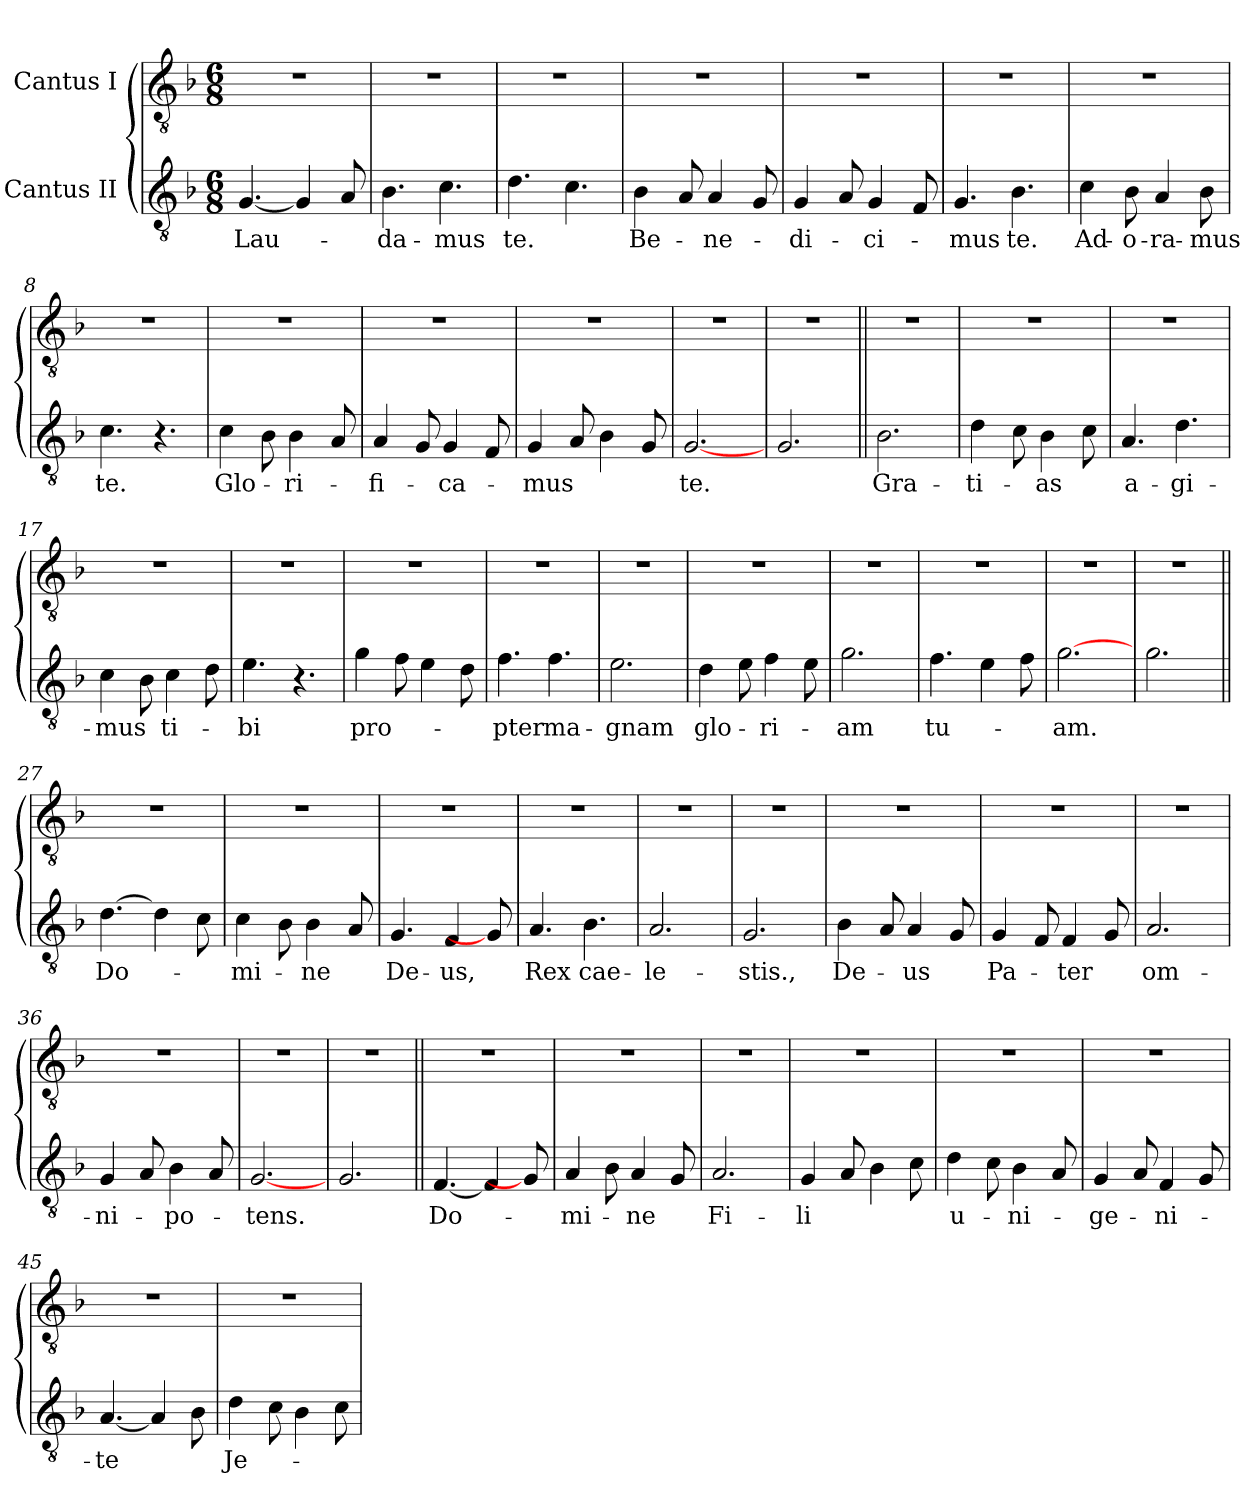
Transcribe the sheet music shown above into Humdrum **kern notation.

**kern	**text	**kern
*part2	*part2	*part1
*staff2	*staff2	*staff1
*I"Cantus II	*	*I"Cantus I
!!LO:PB:g=z
*clefGv2	*	*clefGv2
*ITrd7c12	*	*ITrd7c12
*k[b-]	*	*k[b-]
*F:	*	*F:
*M6/8	*	*M6/8
=1	=1	=1
!	!LO:LY:b:color=#000000	!LO:N:vis=1
[4.GGi/	Lau-	2.r
4GGi/]	.	.
8AAi/L	.	.
=2	=2	=2
!	!LO:LY:b:color=#000000	!LO:N:vis=1
4.BB-i\	-da-	2.r
!	!LO:LY:b:color=#000000	!
4.Ci\	-mus	.
=3	=3	=3
!	!LO:LY:b:color=#000000	!LO:N:vis=1
4.Di\	te.	2.r
4.Ci\	.	.
=4	=4	=4
!	!LO:LY:b:color=#000000	!LO:N:vis=1
4BB-i\	Be-	2.r
8AAi/L	.	.
!	!LO:LY:b:color=#000000	!
4AAi/	-ne-	.
8GGi/L	.	.
=5	=5	=5
!	!LO:LY:b:color=#000000	!LO:N:vis=1
4GGi/	-di-	2.r
8AAi/L	.	.
!	!LO:LY:b:color=#000000	!
4GGi/	-ci-	.
8FFi/L	.	.
=6	=6	=6
!	!LO:LY:b:color=#000000	!LO:N:vis=1
4.GGi/	-mus	2.r
!	!LO:LY:b:color=#000000	!
4.BB-i\	te.	.
=7	=7	=7
!	!LO:LY:b:color=#000000	!LO:N:vis=1
4Ci\	Ad-	2.r
!	!LO:LY:b:color=#000000	!
8BB-i\L	-o-	.
!	!LO:LY:b:color=#000000	!
4AAi/	-ra-	.
!	!LO:LY:b:color=#000000	!
8BB-i\L	-mus	.
!!LO:LB:g=z
=8	=8	=8
!	!LO:LY:b:color=#000000	!LO:N:vis=1
4.Ci\	te.	2.r
4.r	.	.
=9	=9	=9
!	!LO:LY:b:color=#000000	!LO:N:vis=1
4Ci\	Glo-	2.r
8BB-i\L	.	.
!	!LO:LY:b:color=#000000	!
4BB-i\	-ri-	.
8AAi/L	.	.
=10	=10	=10
!	!LO:LY:b:color=#000000	!LO:N:vis=1
4AAi/	-fi-	2.r
8GGi/L	.	.
!	!LO:LY:b:color=#000000	!
4GGi/	-ca-	.
8FFi/L	.	.
=11	=11	=11
!	!LO:LY:b:color=#000000	!LO:N:vis=1
4GGi/	-mus	2.r
8AAi/L	.	.
4BB-i\	.	.
8GGi/L	.	.
=12	=12	=12
!	!LO:LY:b:color=#000000	!LO:N:vis=1
[2.GGi/	te.	2.r
=13	=13	=13
!	!	!LO:N:vis=1
2.GGi/	.	2.r
=14||	=14||	=14||
!	!LO:LY:b:color=#000000	!LO:N:vis=1
2.BB-i\	Gra-	2.r
=15	=15	=15
!	!LO:LY:b:color=#000000	!LO:N:vis=1
4Di\	-ti-	2.r
8Ci\L	.	.
!	!LO:LY:b:color=#000000	!
4BB-i\	-as	.
8Ci\L	.	.
!!LO:LB:g=z
=16	=16	=16
!	!LO:LY:b:color=#000000	!LO:N:vis=1
4.AAi/	a-	2.r
!	!LO:LY:b:color=#000000	!
4.Di\	-gi-	.
=17	=17	=17
!	!LO:LY:b:color=#000000	!LO:N:vis=1
4Ci\	-mus	2.r
8BB-i\L	.	.
!	!LO:LY:b:color=#000000	!
4Ci\	ti-	.
8Di\L	.	.
=18	=18	=18
!	!LO:LY:b:color=#000000	!LO:N:vis=1
4.Ei\	-bi	2.r
4.r	.	.
=19	=19	=19
!	!LO:LY:b:color=#000000	!LO:N:vis=1
4Gi\	pro-	2.r
8Fi\L	.	.
4Ei\	.	.
8Di\L	.	.
=20	=20	=20
!	!LO:LY:b:color=#000000	!LO:N:vis=1
4.Fi\	-pter	2.r
!	!LO:LY:b:color=#000000	!
4.Fi\	ma-	.
=21	=21	=21
!	!LO:LY:b:color=#000000	!LO:N:vis=1
2.Ei\	-gnam	2.r
=22	=22	=22
!	!LO:LY:b:color=#000000	!LO:N:vis=1
4Di\	glo-	2.r
8Ei\L	.	.
!	!LO:LY:b:color=#000000	!
4Fi\	-ri-	.
8Ei\L	.	.
=23	=23	=23
!	!LO:LY:b:color=#000000	!LO:N:vis=1
2.Gi\	-am	2.r
!!LO:LB:g=z
=24	=24	=24
!	!LO:LY:b:color=#000000	!LO:N:vis=1
4.Fi\	tu-	2.r
4Ei\	.	.
8Fi\L	.	.
=25	=25	=25
!	!LO:LY:b:color=#000000	!LO:N:vis=1
[2.Gi\	-am.	2.r
=26	=26	=26
!	!	!LO:N:vis=1
2.Gi\	.	2.r
=27||	=27||	=27||
!	!LO:LY:b:color=#000000	!LO:N:vis=1
[4.Di\	Do-	2.r
4Di\]	.	.
8Ci\L	.	.
=28	=28	=28
!	!LO:LY:b:color=#000000	!LO:N:vis=1
4Ci\	-mi-	2.r
8BB-i\L	.	.
!	!LO:LY:b:color=#000000	!
4BB-i\	-ne	.
8AAi/L	.	.
=29	=29	=29
!	!LO:LY:b:color=#000000	!LO:N:vis=1
4.GGi/	De-	2.r
!	!LO:LY:b:color=#000000	!
4FFi/	-us,	.
8GGi/L]	.	.
=30	=30	=30
!	!LO:LY:b:color=#000000	!LO:N:vis=1
4.AAi/	Rex	2.r
!	!LO:LY:b:color=#000000	!
4.BB-i\	cae-	.
=31	=31	=31
!	!LO:LY:b:color=#000000	!LO:N:vis=1
2.AAi/	-le-	2.r
=32	=32	=32
!	!LO:LY:b:color=#000000	!LO:N:vis=1
2.GGi/	-stis.,	2.r
!!LO:PB:g=z
=33	=33	=33
!	!LO:LY:b:color=#000000	!LO:N:vis=1
4BB-i\	De-	2.r
8AAi/L	.	.
!	!LO:LY:b:color=#000000	!
4AAi/	-us	.
8GGi/L	.	.
=34	=34	=34
!	!LO:LY:b:color=#000000	!LO:N:vis=1
4GGi/	Pa-	2.r
8FFi/L	.	.
!	!LO:LY:b:color=#000000	!
4FFi/	-ter	.
8GGi/L	.	.
=35	=35	=35
!	!LO:LY:b:color=#000000	!LO:N:vis=1
2.AAi/	om-	2.r
=36	=36	=36
!	!LO:LY:b:color=#000000	!LO:N:vis=1
4GGi/	-ni-	2.r
8AAi/L	.	.
!	!LO:LY:b:color=#000000	!
4BB-i\	-po-	.
8AAi/L	.	.
=37	=37	=37
!	!LO:LY:b:color=#000000	!LO:N:vis=1
[2.GGi/	-tens.	2.r
=38	=38	=38
!	!	!LO:N:vis=1
2.GGi/	.	2.r
=39||	=39||	=39||
!	!LO:LY:b:color=#000000	!LO:N:vis=1
[4.FFi/	Do-	2.r
4FFi/]	.	.
8GGi/L]	.	.
=40	=40	=40
!	!LO:LY:b:color=#000000	!LO:N:vis=1
4AAi/	-mi-	2.r
8BB-i\L	.	.
!	!LO:LY:b:color=#000000	!
4AAi/	-ne	.
8GGi/L	.	.
!!LO:LB:g=z
=41	=41	=41
!	!LO:LY:b:color=#000000	!LO:N:vis=1
2.AAi/	Fi-	2.r
=42	=42	=42
!	!LO:LY:b:color=#000000	!LO:N:vis=1
4GGi/	-li	2.r
8AAi/L	.	.
4BB-i\	.	.
8Ci\L	.	.
=43	=43	=43
!	!LO:LY:b:color=#000000	!LO:N:vis=1
4Di\	u-	2.r
8Ci\L	.	.
!	!LO:LY:b:color=#000000	!
4BB-i\	-ni-	.
8AAi/L	.	.
=44	=44	=44
!	!LO:LY:b:color=#000000	!LO:N:vis=1
4GGi/	-ge-	2.r
8AAi/L	.	.
!	!LO:LY:b:color=#000000	!
4FFi/	-ni-	.
8GGi/L	.	.
=45	=45	=45
!	!LO:LY:b:color=#000000	!LO:N:vis=1
[4.AAi/	-te	2.r
4AAi/]	.	.
8BB-i\L	.	.
=46	=46	=46
!	!LO:LY:b:color=#000000	!LO:N:vis=1
4Di\	Je-	2.r
8Ci\L	.	.
4BB-i\	.	.
8Ci\L	.	.
=	=	=
*-	*-	*-
